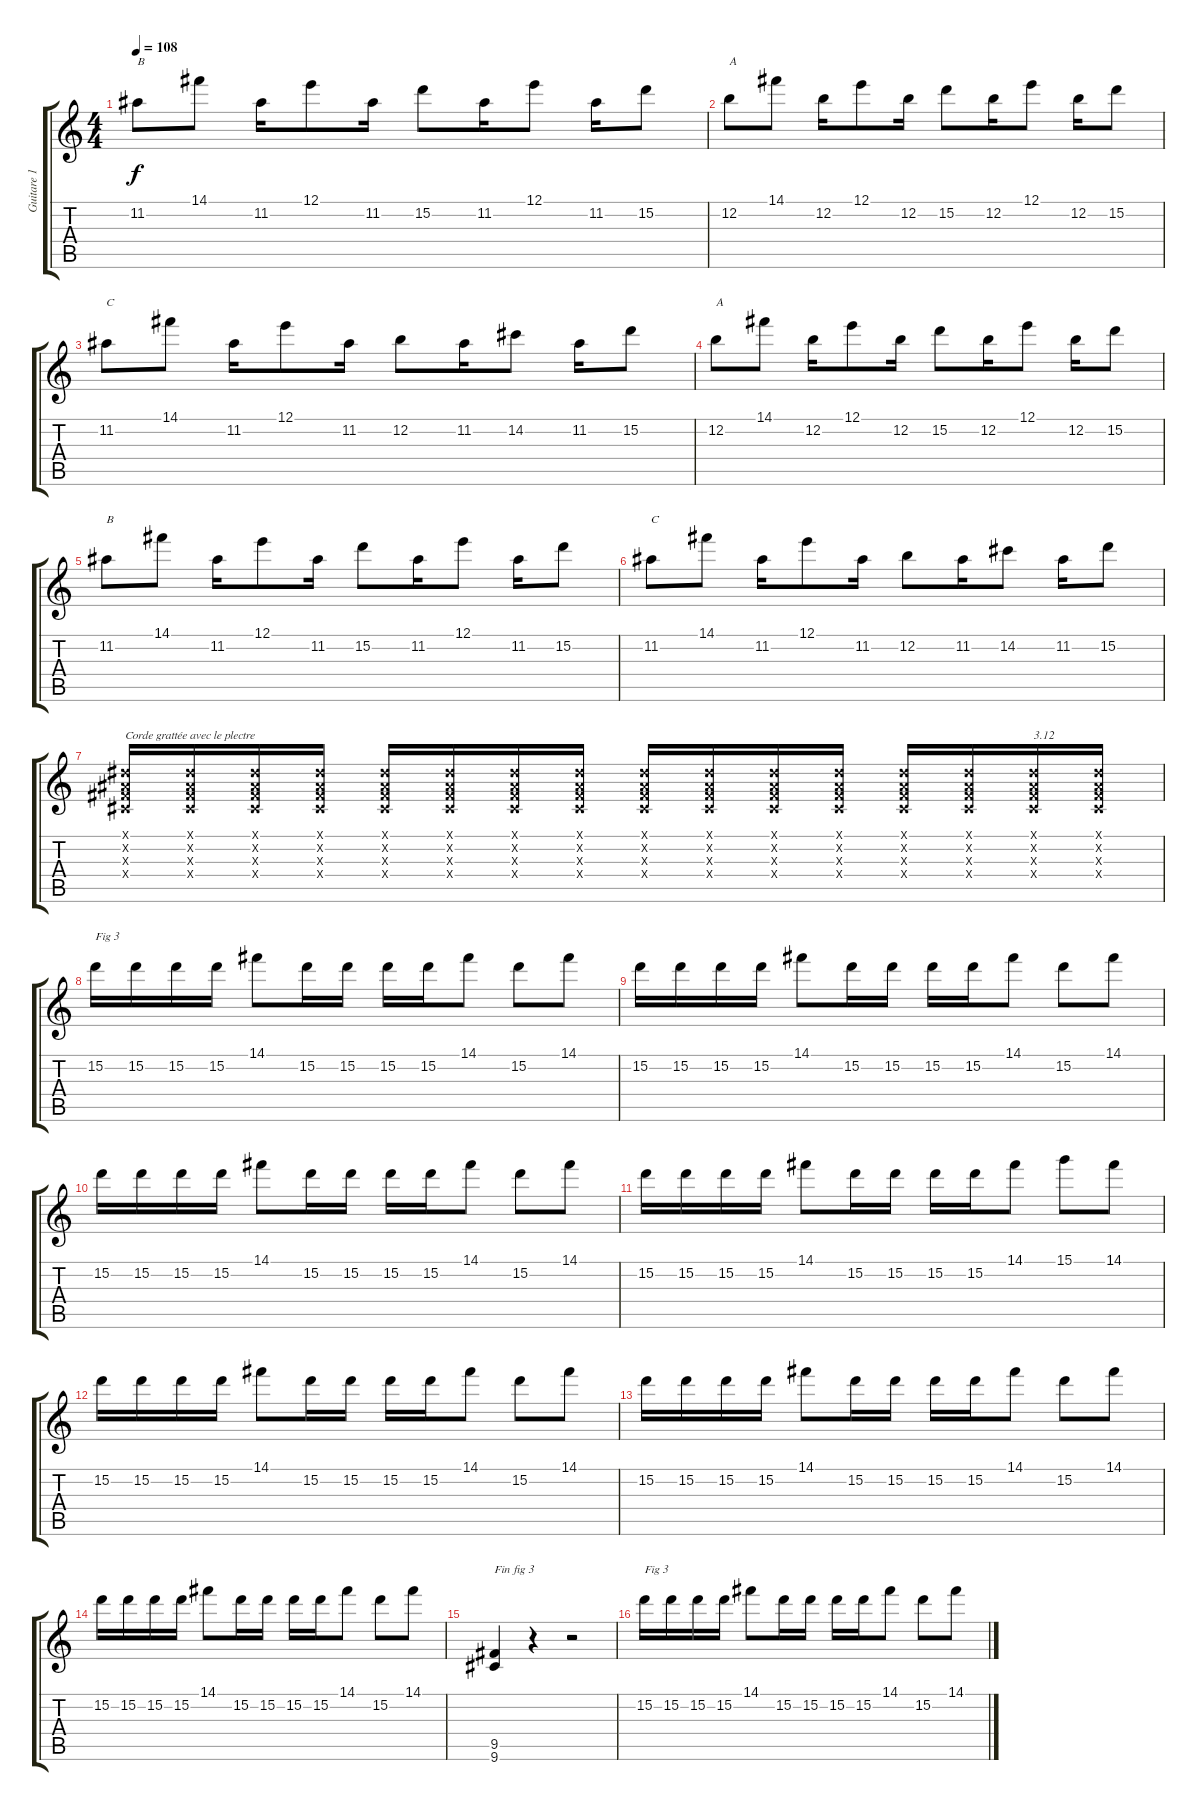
\track ("Guitare 1 *" "Guitare 1 ") {instrument distortionguitar}
\staff {score tabs}
\tuning (E4 B3 G3 D3 A2 E2) {hide}
\ts (4 4)
\tempo 108
\clef g2
\ks c
11.2.8{txt "B" dy f} 14.1.8 11.2.16 12.1.8 11.2.16 15.2.8 11.2.16 12.1.8 11.2.16 15.2.8 |
12.2.8{txt "A"} 14.1.8 12.2.16 12.1.8 12.2.16 15.2.8 12.2.16 12.1.8 12.2.16 15.2.8 |
11.2.8{txt "C"} 14.1.8 11.2.16 12.1.8 11.2.16 12.2.8 11.2.16 14.2.8 11.2.16 15.2.8 |
12.2.8{txt "A"} 14.1.8 12.2.16 12.1.8 12.2.16 15.2.8 12.2.16 12.1.8 12.2.16 15.2.8 |
11.2.8{txt "B"} 14.1.8 11.2.16 12.1.8 11.2.16 15.2.8 11.2.16 12.1.8 11.2.16 15.2.8 |
11.2.8{txt "C"} 14.1.8 11.2.16 12.1.8 11.2.16 12.2.8 11.2.16 14.2.8 11.2.16 15.2.8 |
(-1.1{x} -1.2{x} -1.3{x} -1.4{x}).16{txt "Corde grattée avec le plectre"} (-1.1{x} -1.2{x} -1.3{x} -1.4{x}).16 (-1.1{x} -1.2{x} -1.3{x} -1.4{x}).16 (-1.1{x} -1.2{x} -1.3{x} -1.4{x}).16 (-1.1{x} -1.2{x} -1.3{x} -1.4{x}).16 (-1.1{x} -1.2{x} -1.3{x} -1.4{x}).16 (-1.1{x} -1.2{x} -1.3{x} -1.4{x}).16 (-1.1{x} -1.2{x} -1.3{x} -1.4{x}).16 (-1.1{x} -1.2{x} -1.3{x} -1.4{x}).16 (-1.1{x} -1.2{x} -1.3{x} -1.4{x}).16 (-1.1{x} -1.2{x} -1.3{x} -1.4{x}).16 (-1.1{x} -1.2{x} -1.3{x} -1.4{x}).16 (-1.1{x} -1.2{x} -1.3{x} -1.4{x}).16 (-1.1{x} -1.2{x} -1.3{x} -1.4{x}).16 (-1.1{x} -1.2{x} -1.3{x} -1.4{x}).16{txt "3.12"} (-1.1{x} -1.2{x} -1.3{x} -1.4{x}).16 |
15.2.16{txt "Fig 3"} 15.2.16 15.2.16 15.2.16 14.1.8 15.2.16 15.2.16 15.2.16 15.2.16 14.1.8 15.2.8 14.1.8 |
15.2.16 15.2.16 15.2.16 15.2.16 14.1.8 15.2.16 15.2.16 15.2.16 15.2.16 14.1.8 15.2.8 14.1.8 |
15.2.16 15.2.16 15.2.16 15.2.16 14.1.8 15.2.16 15.2.16 15.2.16 15.2.16 14.1.8 15.2.8 14.1.8 |
15.2.16 15.2.16 15.2.16 15.2.16 14.1.8 15.2.16 15.2.16 15.2.16 15.2.16 14.1.8 15.1.8 14.1.8 |
15.2.16 15.2.16 15.2.16 15.2.16 14.1.8 15.2.16 15.2.16 15.2.16 15.2.16 14.1.8 15.2.8 14.1.8 |
15.2.16 15.2.16 15.2.16 15.2.16 14.1.8 15.2.16 15.2.16 15.2.16 15.2.16 14.1.8 15.2.8 14.1.8 |
15.2.16 15.2.16 15.2.16 15.2.16 14.1.8 15.2.16 15.2.16 15.2.16 15.2.16 14.1.8 15.2.8 14.1.8 |
(9.5 9.6).4{txt "Fin fig 3"} r.4 r.2 |
15.2.16{txt "Fig 3"} 15.2.16 15.2.16 15.2.16 14.1.8 15.2.16 15.2.16 15.2.16 15.2.16 14.1.8 15.2.8 14.1.8
